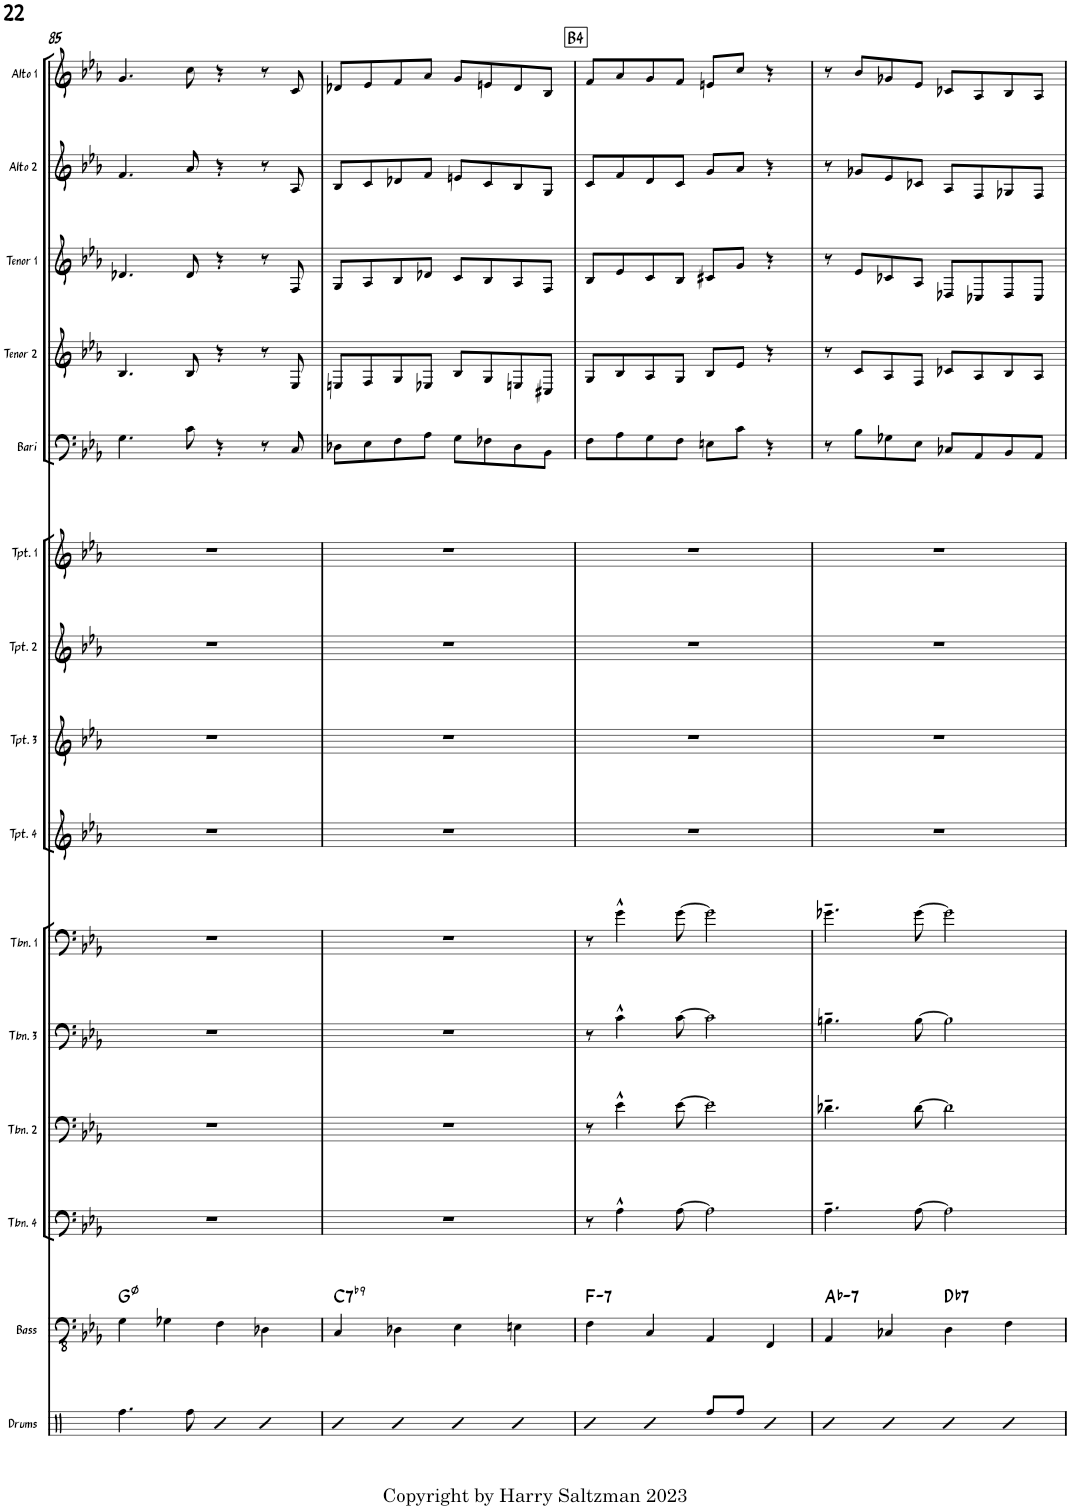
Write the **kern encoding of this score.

**kern	**kern	**harte	**kern	**kern	**harte	**kern	**harte	**kern	**kern	**kern	**kern	**kern	**kern	**kern	**kern	**kern	**kern	**kern	**kern	**kern
*part17	*part16	*part16	*part15	*part15	*part15	*part14	*part14	*part13	*part12	*part11	*part10	*part9	*part8	*part7	*part6	*part5	*part4	*part3	*part2	*part1
*staff18	*staff17	*	*staff16	*staff15	*	*staff14	*	*staff13	*staff12	*staff11	*staff10	*staff9	*staff8	*staff7	*staff6	*staff5	*staff4	*staff3	*staff2	*staff1
*I"Drums	*I"Bass	*	*I"Piano	*	*	*I"Guitar / Keys	*	*I"Trombone 4	*I"Trombone 2	*I"Trombone 3	*I"Trombone 1	*I"Trumpet 4	*I"Trumpet 3	*I"Trumpet 2	*I"Trumpet 1	*I"Bari Sax	*I"Tenor Sax 2	*I"Tenor Sax 1	*I"Alto Sax 2	*I"Alto Sax 1
*I'Drums	*I'Bass	*	*I'Pno.	*	*	*I'Git / key	*	*I'Tbn. 4	*I'Tbn. 2	*I'Tbn. 3	*I'Tbn. 1	*I'Tpt. 4	*I'Tpt. 3	*I'Tpt. 2	*I'Tpt. 1	*I'Bari	*I'Tenor 2	*I'Tenor 1	*I'Alto 2	*I'Alto 1
!!LO:PB:g=z
*clefX	*clefFv4	*	*clefF4	*clefG2	*	*clefGv2	*	*clefF4	*clefF4	*clefF4	*clefF4	*clefG2	*clefG2	*clefG2	*clefG2	*clefF4	*clefG2	*clefG2	*clefG2	*clefG2
*	*	*	*	*	*	*	*	*	*	*	*	*Trd1c2	*Trd1c2	*Trd1c2	*Trd1c2	*Trd12c21	*Trd8c14	*Trd8c14	*Trd5c9	*Trd5c9
*k[]	*k[b-e-a-]	*	*k[b-e-a-]	*k[b-e-a-]	*	*k[b-e-a-]	*	*k[b-e-a-]	*k[b-e-a-]	*k[b-e-a-]	*k[b-e-a-]	*k[b-e-a-]	*k[b-e-a-]	*k[b-e-a-]	*k[b-e-a-]	*k[b-e-a-]	*k[b-e-a-]	*k[b-e-a-]	*k[b-e-a-]	*k[b-e-a-]
*M4/4	*M4/4	*	*M4/4	*M4/4	*	*M4/4	*	*M4/4	*M4/4	*M4/4	*M4/4	*M4/4	*M4/4	*M4/4	*M4/4	*M4/4	*M4/4	*M4/4	*M4/4	*M4/4
=85	=85	=85	=85	=85	=85	=85	=85	=85	=85	=85	=85	=85	=85	=85	=85	=85	=85	=85	=85	=85
4.Rff\	4GG\	G:hdim7	4Dn	4b-	G:hdim7	4Dn	G:hdim7	1r	1r	1r	1r	1r	1r	1r	1r	4.G\	4.B-/	4.d-X/	4.f/	4.g/
.	4GG-X\	.	4D	4b-	.	4D	.	.	.	.	.	.	.	.	.	.	.	.	.	.
8Rff\	.	.	.	.	.	.	.	.	.	.	.	.	.	.	.	8c\	8B-/	8d-/	8a-/	8cc\
4R	4FF\	.	4D	4b-	.	4D	.	.	.	.	.	.	.	.	.	4r	4r	4r	4r	4r
4R	4DD-X\	.	4D	4b-	.	4D	.	.	.	.	.	.	.	.	.	8r	8r	8r	8r	8r
.	.	.	.	.	.	.	.	.	.	.	.	.	.	.	.	8C/	8E-/	8F/	8A-/	8c/
=86	=86	=86	=86	=86	=86	=86	=86	=86	=86	=86	=86	=86	=86	=86	=86	=86	=86	=86	=86	=86
!	!	!LO:H:kt=7	!	!	!LO:H:kt=7	!	!LO:H:kt=7	!	!	!	!	!	!	!	!	!	!	!	!	!
4R	4CC/	C:7(b9)	4Dn	4b-	C:7(b9)	4Dn	C:7(b9)	1r	1r	1r	1r	1r	1r	1r	1r	8D-X\L	8En/L	8G/L	8B-/L	8d-X/L
.	.	.	.	.	.	.	.	.	.	.	.	.	.	.	.	8E-\	8F/	8A-/	8c/	8e-/
4R	4DD-X\	.	4D	4b-	.	4D	.	.	.	.	.	.	.	.	.	8F\	8G/	8B-/	8d-X/	8f/
.	.	.	.	.	.	.	.	.	.	.	.	.	.	.	.	8A-\J	8E-X/J	8d-X/J	8f/J	8a-/J
4R	4EE-\	.	4D	4b-	.	4D	.	.	.	.	.	.	.	.	.	8G\L	8B-/L	8c/L	8en/L	8g/L
.	.	.	.	.	.	.	.	.	.	.	.	.	.	.	.	8F-X\	8G/	8B-/	8c/	8en/
4R	4EEn\	.	4D	4b-	.	4D	.	.	.	.	.	.	.	.	.	8D-\	8En/	8A-/	8B-/	8d-/
.	.	.	.	.	.	.	.	.	.	.	.	.	.	.	.	8BB-\J	8C#X/J	8F/J	8G/J	8B-/J
!!LO:REH:place=s1:a:B:rj:fs=14:t=B4
=87	=87	=87	=87	=87	=87	=87	=87	=87	=87	=87	=87	=87	=87	=87	=87	=87	=87	=87	=87	=87
!	!	!LO:H:kt=7	!	!	!LO:H:kt=7	!	!LO:H:kt=7	!	!	!	!	!	!	!	!	!	!	!	!	!
4R	4FF\	F:min7	4D	4b-	F:min7	4D	F:min7	8r	8r	8r	8r	1r	1r	1r	1r	8F\L	8G/L	8B-/L	8c/L	8f/L
.	.	.	.	.	.	.	.	4A-^^\	4e-^^\	4c^^\	4g^^\	.	.	.	.	8A-\	8B-/	8e-/	8f/	8a-/
4R	4CC/	.	4D	4b-	.	4D	.	.	.	.	.	.	.	.	.	8G\	8A-/	8c/	8d/	8g/
.	.	.	.	.	.	.	.	[8A-\	[8e-\	[8c\	[8g\	.	.	.	.	8F\J	8G/J	8B-/J	8c/J	8f/J
8Rff/L	4AAA-/	.	4D	4b-	.	4D	.	2A-\]	2e-\]	2c\]	2g\]	.	.	.	.	8En\L	8B-/L	8c#X/L	8g/L	8en/L
8Rff/J	.	.	.	.	.	.	.	.	.	.	.	.	.	.	.	8c\J	8e-/J	8g/J	8a-/J	8cc/J
4R	4FFF/	.	4D	4b-	.	4D	.	.	.	.	.	.	.	.	.	4r	4r	4r	4r	4r
=88	=88	=88	=88	=88	=88	=88	=88	=88	=88	=88	=88	=88	=88	=88	=88	=88	=88	=88	=88	=88
!	!	!LO:H:kt=7	!	!	!LO:H:kt=7	!	!LO:H:kt=7	!	!	!	!	!	!	!	!	!	!	!	!	!
4R	4AAA-/	Ab:min7	4D	4b-	Ab:min7	4D	Ab:min7	4.A-~\	4.d-X~\	4.Bn~\	4.g-X~\	1r	1r	1r	1r	8r	8r	8r	8r	8r
.	.	.	.	.	.	.	.	.	.	.	.	.	.	.	.	8B-\L	8c/L	8e-/L	8g-X/L	8b-/L
4R	4CC-X/	.	4D	4b-	.	4D	.	.	.	.	.	.	.	.	.	8G-X\	8A-/	8c-X/	8e-/	8g-X/
.	.	.	.	.	.	.	.	[8A-\	[8d-\	[8B\	[8g-\	.	.	.	.	8E-\J	8F/J	8A-/J	8c-X/J	8e-/J
!	!	!LO:H:kt=7	!	!	!LO:H:kt=7	!	!LO:H:kt=7	!	!	!	!	!	!	!	!	!	!	!	!	!
4R	4DD\	Db:7	4Dn	4b-	Db:7	4Dn	Db:7	2A-\]	2d-\]	2B\]	2g-\]	.	.	.	.	8C-X/L	8c-X/L	8D-X/L	8A-/L	8c-X/L
.	.	.	.	.	.	.	.	.	.	.	.	.	.	.	.	8AA-/	8A-/	8C-X/	8F/	8A-/
4R	4FF\	.	4D	4b-	.	4D	.	.	.	.	.	.	.	.	.	8BB-/	8B-/	8D-/	8G-X/	8B-/
.	.	.	.	.	.	.	.	.	.	.	.	.	.	.	.	8AA-/J	8A-/J	8C-/J	8F/J	8A-/J
=	=	=	=	=	=	=	=	=	=	=	=	=	=	=	=	=	=	=	=	=
*-	*-	*-	*-	*-	*-	*-	*-	*-	*-	*-	*-	*-	*-	*-	*-	*-	*-	*-	*-	*-
